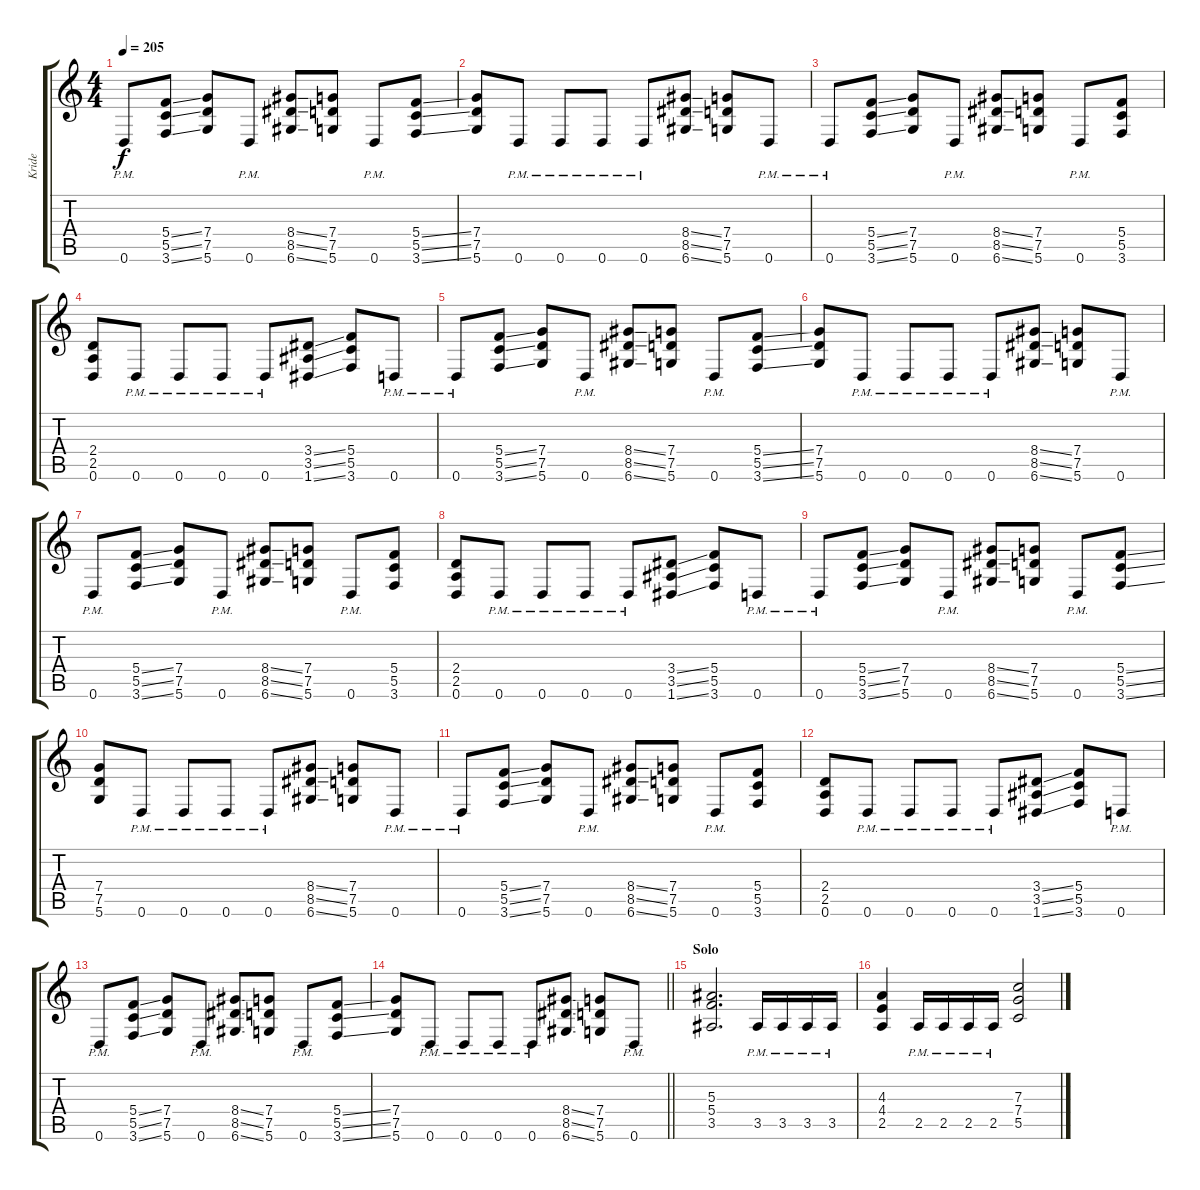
\track ("Kride" "Kride") {instrument distortionguitar}
\staff {score tabs}
\tuning (D4 A3 F3 C3 G2 D2) {hide}
\ts (4 4)
\tempo 205
\clef g2
\ks c
0.6{pm}.8{dy f} (5.4{ss} 5.5{ss} 3.6{ss}).8 (7.4 7.5 5.6).8 0.6{pm}.8 (8.4{ss} 8.5{ss} 6.6{ss}).8 (7.4 7.5 5.6).8 0.6{pm}.8 (5.4{ss} 5.5{ss} 3.6{ss}).8 |
(7.4 7.5 5.6).8 0.6{pm}.8 0.6{pm}.8 0.6{pm}.8 0.6{pm}.8 (8.4{ss} 8.5{ss} 6.6{ss}).8 (7.4 7.5 5.6).8 0.6{pm}.8 |
0.6{pm}.8 (5.4{ss} 5.5{ss} 3.6{ss}).8 (7.4 7.5 5.6).8 0.6{pm}.8 (8.4{ss} 8.5{ss} 6.6{ss}).8 (7.4 7.5 5.6).8 0.6{pm}.8 (5.4 5.5 3.6).8 |
(2.4 2.5 0.6).8 0.6{pm}.8 0.6{pm}.8 0.6{pm}.8 0.6{pm}.8 (3.4{ss} 3.5{ss} 1.6{ss}).8 (5.4 5.5 3.6).8 0.6{pm}.8 |
0.6{pm}.8 (5.4{ss} 5.5{ss} 3.6{ss}).8 (7.4 7.5 5.6).8 0.6{pm}.8 (8.4{ss} 8.5{ss} 6.6{ss}).8 (7.4 7.5 5.6).8 0.6{pm}.8 (5.4{ss} 5.5{ss} 3.6{ss}).8 |
(7.4 7.5 5.6).8 0.6{pm}.8 0.6{pm}.8 0.6{pm}.8 0.6{pm}.8 (8.4{ss} 8.5{ss} 6.6{ss}).8 (7.4 7.5 5.6).8 0.6{pm}.8 |
0.6{pm}.8 (5.4{ss} 5.5{ss} 3.6{ss}).8 (7.4 7.5 5.6).8 0.6{pm}.8 (8.4{ss} 8.5{ss} 6.6{ss}).8 (7.4 7.5 5.6).8 0.6{pm}.8 (5.4 5.5 3.6).8 |
(2.4 2.5 0.6).8 0.6{pm}.8 0.6{pm}.8 0.6{pm}.8 0.6{pm}.8 (3.4{ss} 3.5{ss} 1.6{ss}).8 (5.4 5.5 3.6).8 0.6{pm}.8 |
0.6{pm}.8 (5.4{ss} 5.5{ss} 3.6{ss}).8 (7.4 7.5 5.6).8 0.6{pm}.8 (8.4{ss} 8.5{ss} 6.6{ss}).8 (7.4 7.5 5.6).8 0.6{pm}.8 (5.4{ss} 5.5{ss} 3.6{ss}).8 |
(7.4 7.5 5.6).8 0.6{pm}.8 0.6{pm}.8 0.6{pm}.8 0.6{pm}.8 (8.4{ss} 8.5{ss} 6.6{ss}).8 (7.4 7.5 5.6).8 0.6{pm}.8 |
0.6{pm}.8 (5.4{ss} 5.5{ss} 3.6{ss}).8 (7.4 7.5 5.6).8 0.6{pm}.8 (8.4{ss} 8.5{ss} 6.6{ss}).8 (7.4 7.5 5.6).8 0.6{pm}.8 (5.4 5.5 3.6).8 |
(2.4 2.5 0.6).8 0.6{pm}.8 0.6{pm}.8 0.6{pm}.8 0.6{pm}.8 (3.4{ss} 3.5{ss} 1.6{ss}).8 (5.4 5.5 3.6).8 0.6{pm}.8 |
0.6{pm}.8 (5.4{ss} 5.5{ss} 3.6{ss}).8 (7.4 7.5 5.6).8 0.6{pm}.8 (8.4{ss} 8.5{ss} 6.6{ss}).8 (7.4 7.5 5.6).8 0.6{pm}.8 (5.4{ss} 5.5{ss} 3.6{ss}).8 |
\barLineRight lightlight
(7.4 7.5 5.6).8 0.6{pm}.8 0.6{pm}.8 0.6{pm}.8 0.6{pm}.8 (8.4{ss} 8.5{ss} 6.6{ss}).8 (7.4 7.5 5.6).8 0.6{pm}.8 |
\section ("" "Solo")
(5.3 5.4 3.5).2{d} 3.5{pm}.16 3.5{pm}.16 3.5{pm}.16 3.5{pm}.16 |
(4.3 4.4 2.5).4 2.5{pm}.16 2.5{pm}.16 2.5{pm}.16 2.5{pm}.16 (7.3 7.4 5.5).2
